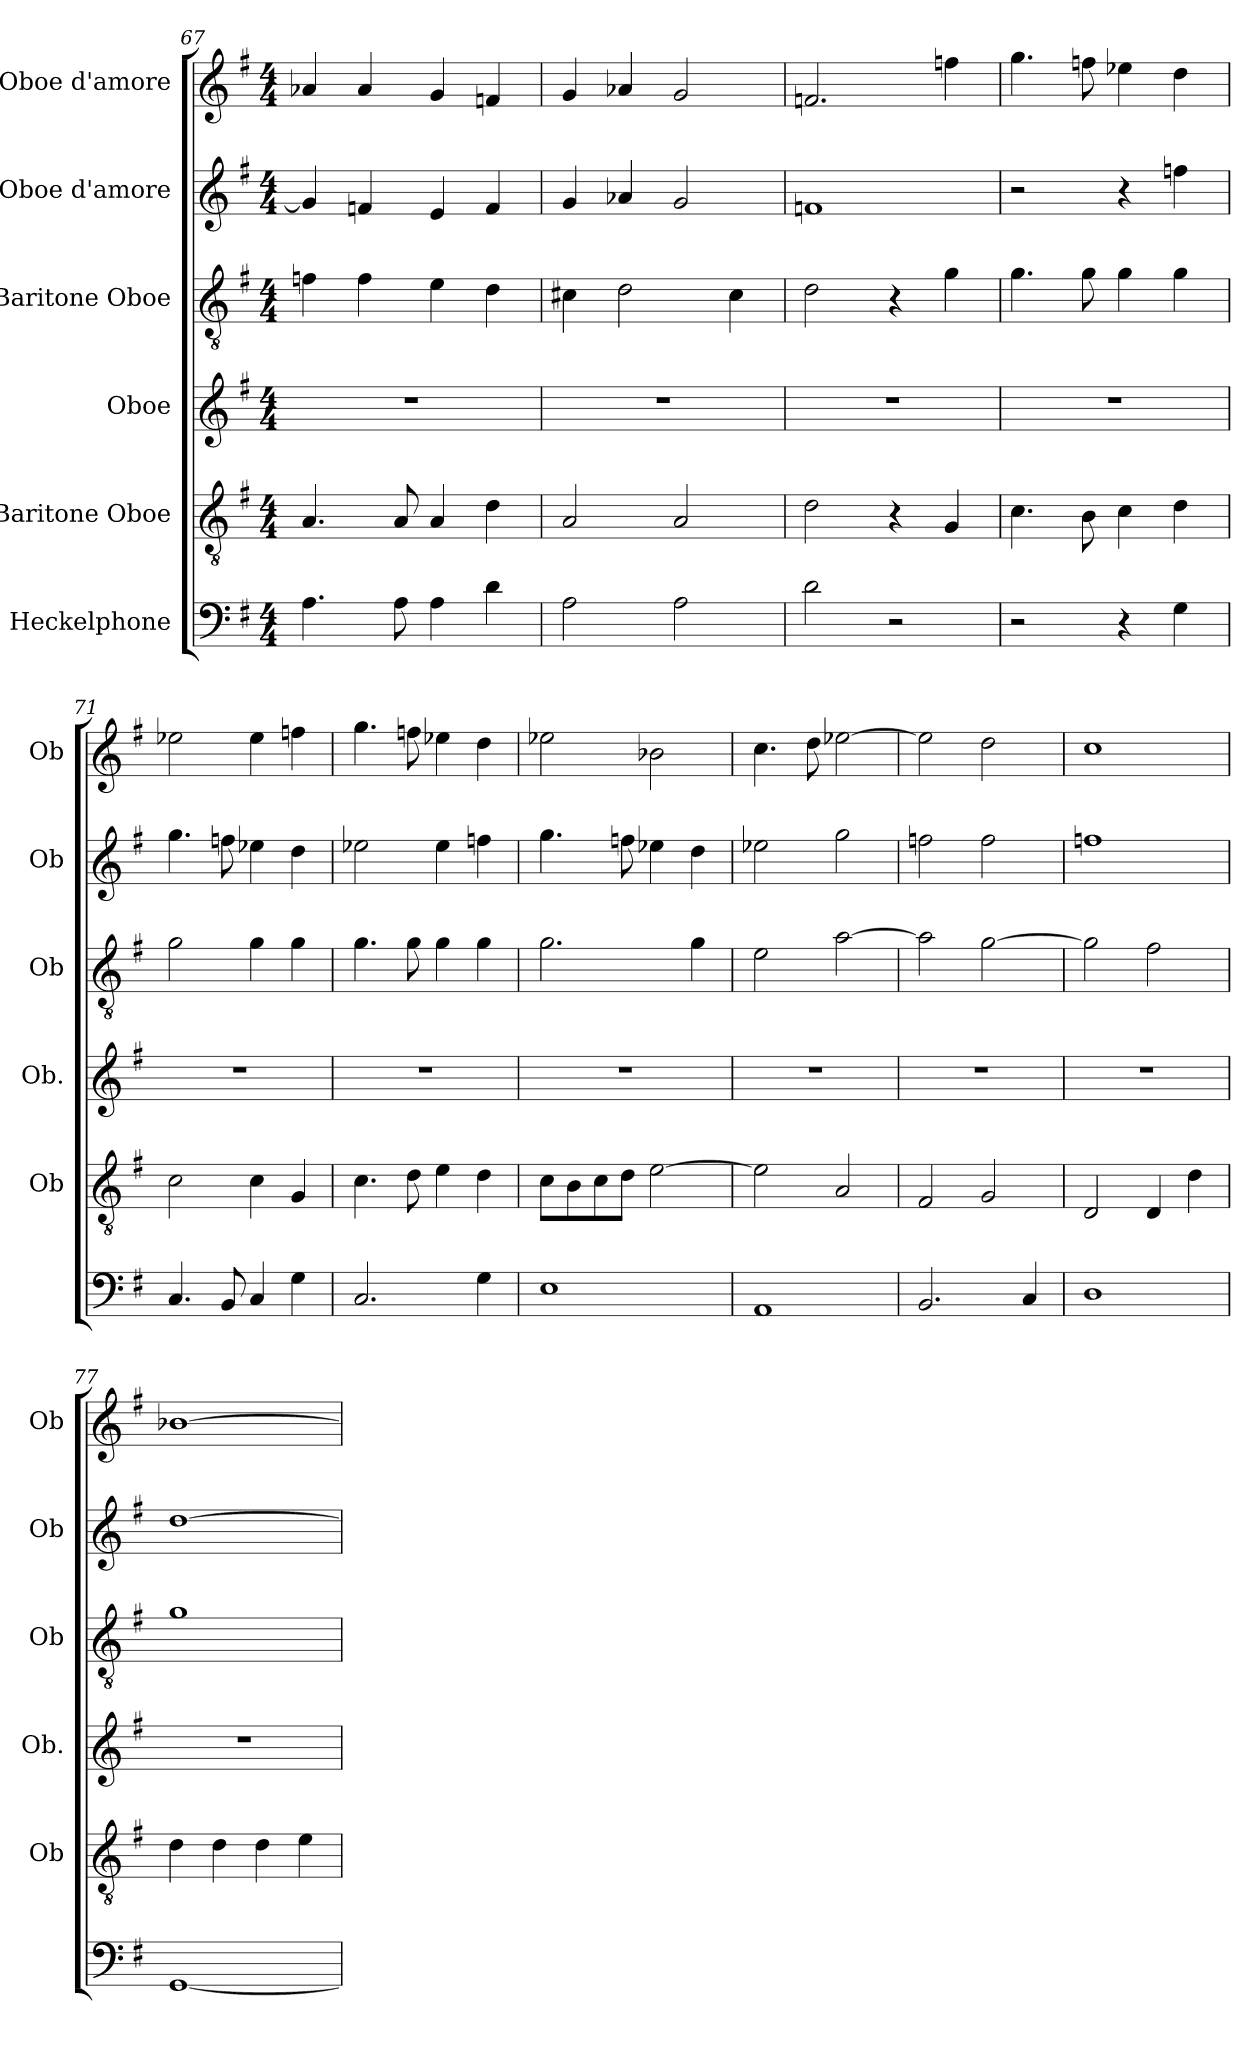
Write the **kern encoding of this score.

**kern	**kern	**kern	**kern	**kern	**kern
*part6	*part5	*part4	*part3	*part2	*part1
*staff6	*staff5	*staff4	*staff3	*staff2	*staff1
*I"Heckelphone	*I"Baritone Oboe	*I"Oboe	*I"Baritone Oboe	*I"Oboe d'amore	*I"Oboe d'amore
*	*I'Ob	*I'Ob.	*I'Ob	*I'Ob	*I'Ob
*clefF4	*clefGv2	*clefG2	*clefGv2	*clefG2	*clefG2
*	*	*	*	*ITrd2c3	*ITrd2c3
*k[f#]	*k[f#]	*k[f#]	*k[f#]	*k[f#c#g#d#]	*k[f#c#g#d#]
*M4/4	*M4/4	*M4/4	*M4/4	*M4/4	*M4/4
=67	=67	=67	=67	=67	=67
4.A\	4.A/	1r	4fn\	4e/]	4fn/
.	.	.	4f\	4dn/	4f/
8A\	8A/	.	.	.	.
4A\	4A/	.	4e\	4c#/	4e/
4d\	4d\	.	4d\	4d/	4dn/
=68	=68	=68	=68	=68	=68
2A\	2A/	1r	4c#X\	4e/	4e/
.	.	.	2d\	4fn/	4fn/
2A\	2A/	.	.	2e/	2e/
.	.	.	4c#\	.	.
=69	=69	=69	=69	=69	=69
2d\	2d\	1r	2d\	1dn	2.dn/
2r	4r	.	4r	.	.
.	4G/	.	4g\	.	4ddn\
=70	=70	=70	=70	=70	=70
2r	4.c\	1r	4.g\	2r	4.ee\
.	8B\	.	8g\	.	8ddn\
4r	4c\	.	4g\	4r	4ccn\
4G\	4d\	.	4g\	4ddn\	4b\
!!LO:LB:g=z
=71	=71	=71	=71	=71	=71
4.C/	2c\	1r	2g\	4.ee\	2ccn\
8BB/	.	.	.	8ddn\	.
4C/	4c\	.	4g\	4ccn\	4cc\
4G\	4G/	.	4g\	4b\	4ddn\
=72	=72	=72	=72	=72	=72
2.C/	4.c\	1r	4.g\	2ccn\	4.ee\
.	8d\	.	8g\	.	8ddn\
.	4e\	.	4g\	4cc\	4ccn\
4G\	4d\	.	4g\	4ddn\	4b\
=73	=73	=73	=73	=73	=73
1E	8c\L	1r	2.g\	4.ee\	2ccn\
.	8B\	.	.	.	.
.	8c\	.	.	.	.
.	8d\J	.	.	8ddn\	.
.	[2e\	.	.	4ccn\	2gn\
.	.	.	4g\	4b\	.
=74	=74	=74	=74	=74	=74
1AA	2e\]	1r	2e\	2ccn\	4.a\
.	.	.	.	.	8b\
.	2A/	.	[2a\	2ee\	[2ccn\
=75	=75	=75	=75	=75	=75
2.BB/	2F#/	1r	2a\]	2ddn\	2cc\]
.	2G/	.	[2g\	2dd\	2b\
4C/	.	.	.	.	.
=76	=76	=76	=76	=76	=76
1D	2D/	1r	2g\]	1ddn	1a
.	4D/	.	2f#\	.	.
.	4d\	.	.	.	.
=77	=77	=77	=77	=77	=77
[1GG	4d\	1r	1g	[1b	[1gn
.	4d\	.	.	.	.
.	4d\	.	.	.	.
.	4e\	.	.	.	.
=	=	=	=	=	=
*-	*-	*-	*-	*-	*-
